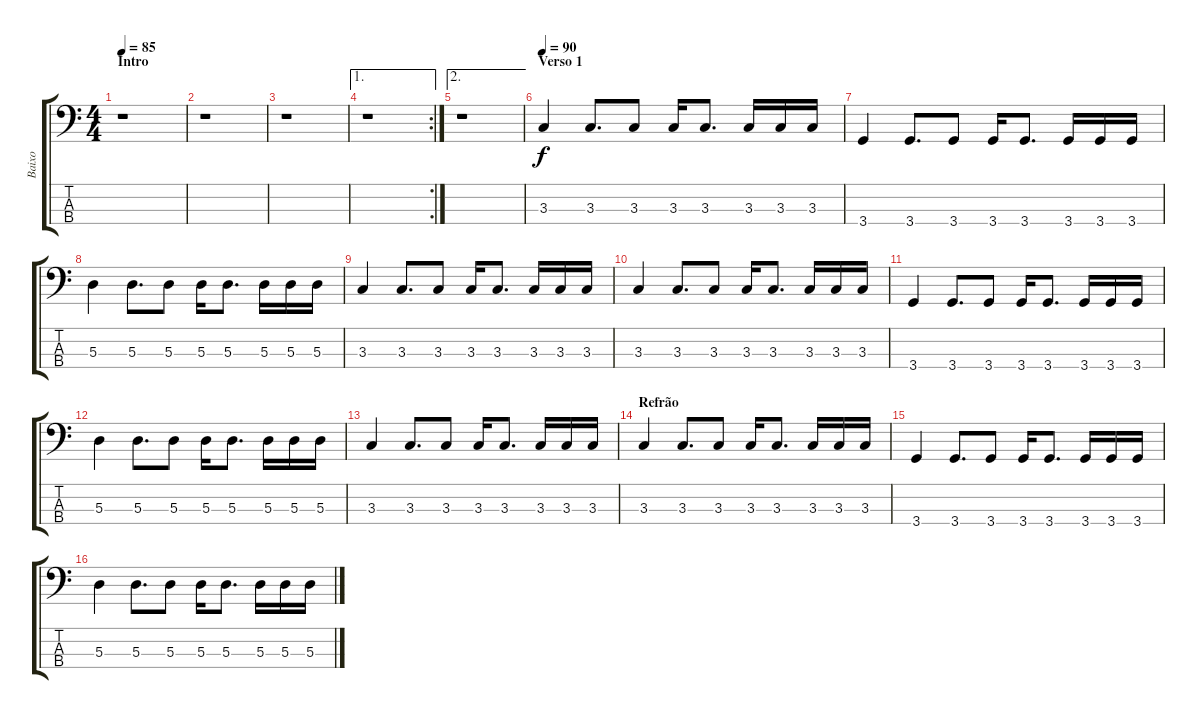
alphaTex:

\track ("Baixo" "Baixo") {instrument electricbassfinger}
\staff {score tabs}
\tuning (G2 D2 A1 E1) {hide}
\ts (4 4)
\section ("" "Intro")
\tempo 85
\clef f4
\ks c
r.1{dy f instrument electricbassfinger} |
r.1 |
r.1 |
\ae 1
\rc 2
r.1 |
\ae 2
r.1 |
\section ("" "Verso 1")
\tempo 90
3.3.4 3.3.8{d} 3.3.8 3.3.16 3.3.8{d} 3.3.16 3.3.16 3.3.16 |
3.4.4 3.4.8{d} 3.4.8 3.4.16 3.4.8{d} 3.4.16 3.4.16 3.4.16 |
5.3.4 5.3.8{d} 5.3.8 5.3.16 5.3.8{d} 5.3.16 5.3.16 5.3.16 |
3.3.4 3.3.8{d} 3.3.8 3.3.16 3.3.8{d} 3.3.16 3.3.16 3.3.16 |
3.3.4 3.3.8{d} 3.3.8 3.3.16 3.3.8{d} 3.3.16 3.3.16 3.3.16 |
3.4.4 3.4.8{d} 3.4.8 3.4.16 3.4.8{d} 3.4.16 3.4.16 3.4.16 |
5.3.4 5.3.8{d} 5.3.8 5.3.16 5.3.8{d} 5.3.16 5.3.16 5.3.16 |
3.3.4 3.3.8{d} 3.3.8 3.3.16 3.3.8{d} 3.3.16 3.3.16 3.3.16 |
\section ("" "Refrão")
3.3.4 3.3.8{d} 3.3.8 3.3.16 3.3.8{d} 3.3.16 3.3.16 3.3.16 |
3.4.4 3.4.8{d} 3.4.8 3.4.16 3.4.8{d} 3.4.16 3.4.16 3.4.16 |
5.3.4 5.3.8{d} 5.3.8 5.3.16 5.3.8{d} 5.3.16 5.3.16 5.3.16
